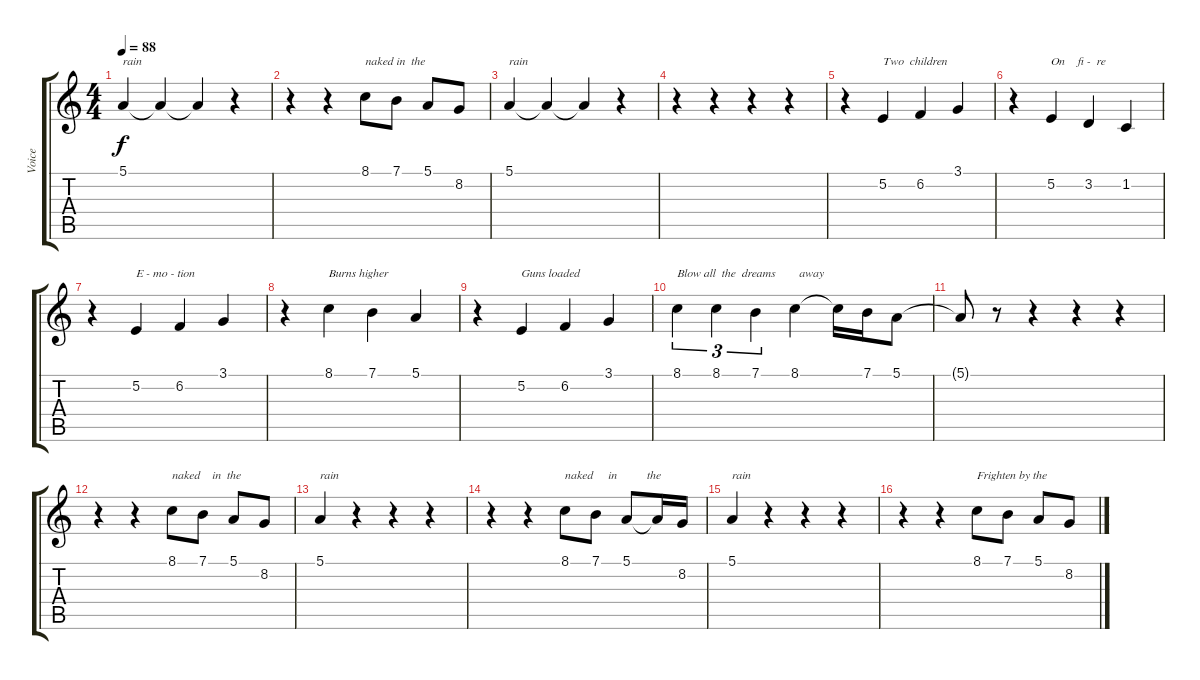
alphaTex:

\track ("Voice" "Voice") {instrument violin}
\staff {score tabs}
\tuning (E4 B3 G3 D3 A2 E2) {hide}
\ts (4 4)
\tempo 88
\clef g2
\ks c
5.1.4{txt "rain" dy f} 5.1{t}.4 5.1{t}.4 r.4 |
r.4 r.4 8.1.8{txt "naked in  the"} 7.1.8 5.1.8 8.2.8 |
5.1.4{txt "rain"} 5.1{t}.4 5.1{t}.4 r.4 |
r.4 r.4 r.4 r.4 |
r.4 5.2.4{txt "Two  children"} 6.2.4 3.1.4 |
r.4 5.2.4{txt "On    fi -  re"} 3.2.4 1.2.4 |
r.4 5.2.4{txt "E - mo - tion"} 6.2.4 3.1.4 |
r.4 8.1.4{txt "Burns higher"} 7.1.4 5.1.4 |
r.4 5.2.4{txt "Guns loaded"} 6.2.4 3.1.4 |
8.1.4{tu (3 2) txt "Blow all  the  dreams        away"} 8.1.4{tu (3 2)} 7.1.4{tu (3 2)} 8.1.4 8.1{t}.16 7.1.16 5.1.8 |
5.1{t}.8 r.8 r.4 r.4 r.4 |
r.4 r.4 8.1.8{txt "naked    in  the"} 7.1.8 5.1.8 8.2.8 |
5.1.4{txt "rain"} r.4 r.4 r.4 |
r.4 r.4 8.1.8{txt "naked     in          the"} 7.1.8 5.1.8 5.1{t}.16 8.2.16 |
5.1.4{txt "rain"} r.4 r.4 r.4 |
r.4 r.4 8.1.8{txt "Frighten by the"} 7.1.8 5.1.8 8.2.8
